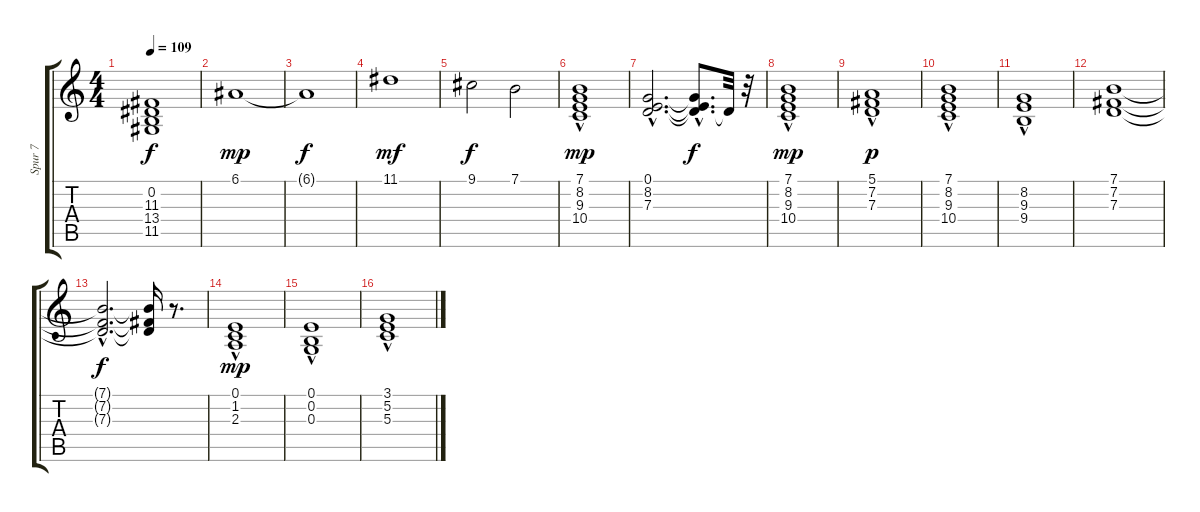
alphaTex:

\track ("Spur 7" "Spur 7") {instrument acousticgrandpiano}
\staff {score tabs}
\tuning (E4 B3 G3 D3 A2 E2) {hide}
\ts (4 4)
\tempo 109
\clef g2
\ks c
(0.2{t} 11.3{t} 13.4{t} 11.5{t}).1{dy f} |
6.1.1{dy mp} |
6.1{t}.1{dy f} |
11.1.1{dy mf} |
9.1.2{dy f} 7.1.2 |
(7.1 8.2{hac} 9.3{hac} 10.4{hac}).1{dy mp} |
(0.1{hac} 8.2{hac} 7.3{hac}).2{d} (0.1{t} 8.2{t} 7.3{hac t}).8{d dy f} 7.3{t}.32 r.32 |
(7.1{hac} 8.2 9.3 10.4).1{dy mp} |
(5.1{hac} 7.2{hac} 7.3).1{dy p} |
(7.1{hac} 8.2{hac} 9.3{hac} 10.4).1 |
(8.2{hac} 9.3 9.4{hac}).1 |
(7.1 7.2 7.3).1 |
(7.1{hac t} 7.2{hac t} 7.3{hac t}).2{d dy f} (7.1{t} 7.2{t} 7.3{t}).16 r.8{d} |
(0.1{hac} 1.2 2.3).1{dy mp} |
(0.1{hac} 0.2{hac} 0.3).1 |
(3.1{hac} 5.2 5.3).1
